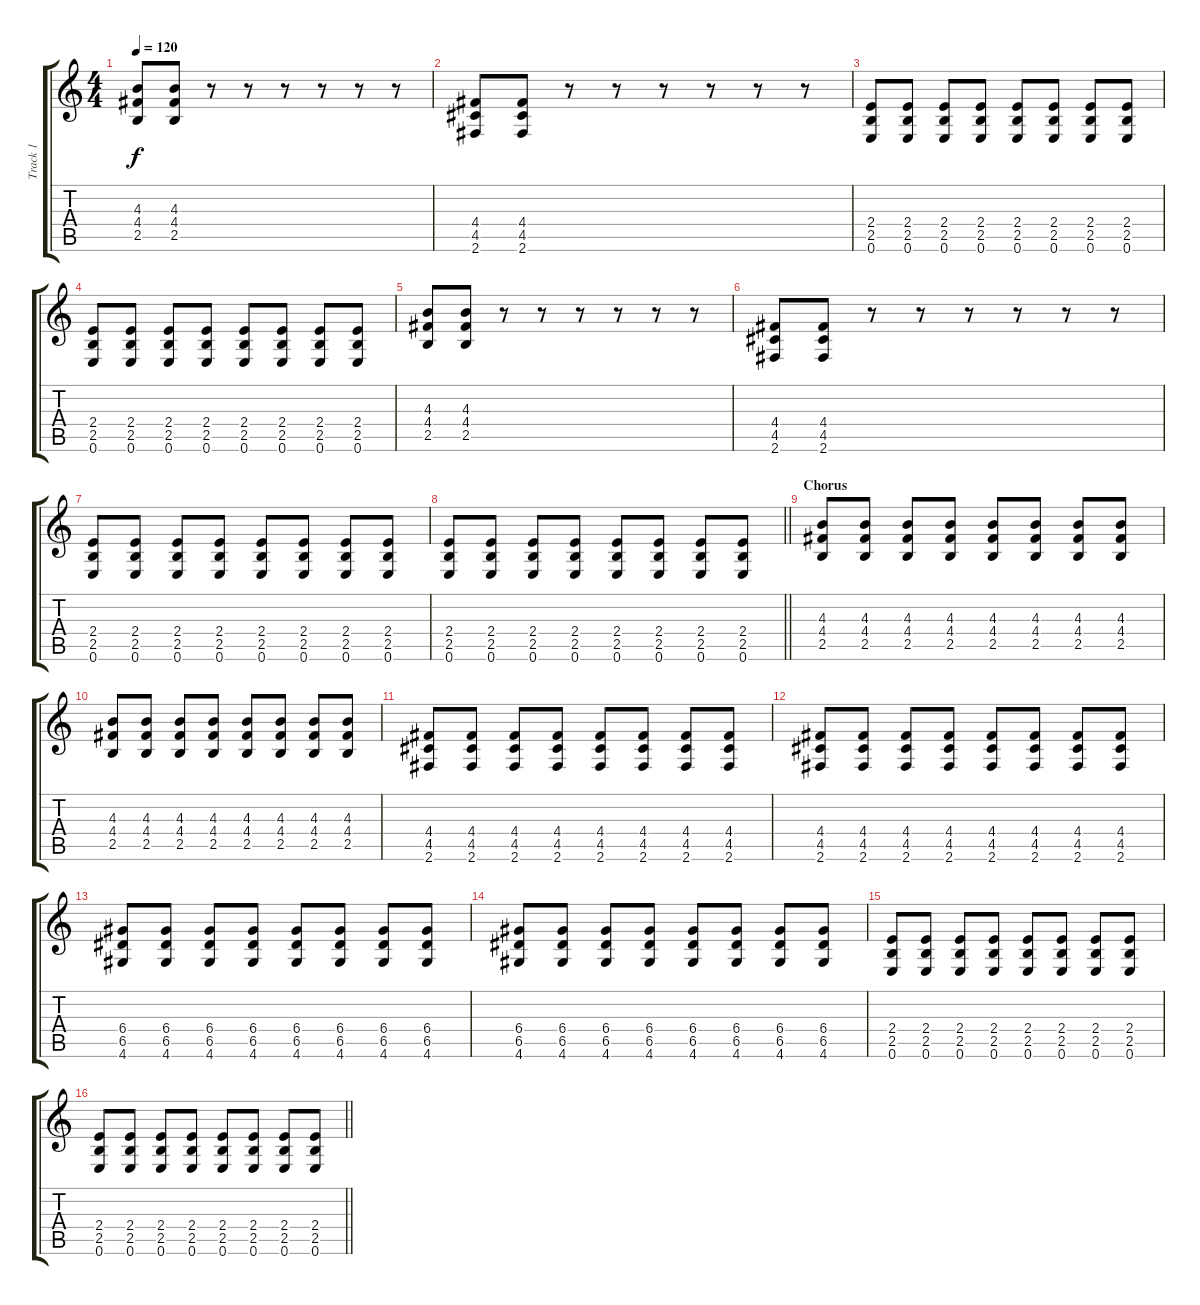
\track ("Track 1" "Track 1") {instrument distortionguitar}
\staff {score tabs}
\tuning (E4 B3 G3 D3 A2 E2) {hide}
\ts (4 4)
\tempo 120
\clef g2
\ks c
(4.3 4.4 2.5).8{dy f} (4.3 4.4 2.5).8 r.8 r.8 r.8 r.8 r.8 r.8 |
(4.4 4.5 2.6).8 (4.4 4.5 2.6).8 r.8 r.8 r.8 r.8 r.8 r.8 |
(2.4 2.5 0.6).8 (2.4 2.5 0.6).8 (2.4 2.5 0.6).8 (2.4 2.5 0.6).8 (2.4 2.5 0.6).8 (2.4 2.5 0.6).8 (2.4 2.5 0.6).8 (2.4 2.5 0.6).8 |
(2.4 2.5 0.6).8 (2.4 2.5 0.6).8 (2.4 2.5 0.6).8 (2.4 2.5 0.6).8 (2.4 2.5 0.6).8 (2.4 2.5 0.6).8 (2.4 2.5 0.6).8 (2.4 2.5 0.6).8 |
(4.3 4.4 2.5).8 (4.3 4.4 2.5).8 r.8 r.8 r.8 r.8 r.8 r.8 |
(4.4 4.5 2.6).8 (4.4 4.5 2.6).8 r.8 r.8 r.8 r.8 r.8 r.8 |
(2.4 2.5 0.6).8 (2.4 2.5 0.6).8 (2.4 2.5 0.6).8 (2.4 2.5 0.6).8 (2.4 2.5 0.6).8 (2.4 2.5 0.6).8 (2.4 2.5 0.6).8 (2.4 2.5 0.6).8 |
\barLineRight lightlight
(2.4 2.5 0.6).8 (2.4 2.5 0.6).8 (2.4 2.5 0.6).8 (2.4 2.5 0.6).8 (2.4 2.5 0.6).8 (2.4 2.5 0.6).8 (2.4 2.5 0.6).8 (2.4 2.5 0.6).8 |
\section ("" "Chorus")
(4.3 4.4 2.5).8 (4.3 4.4 2.5).8 (4.3 4.4 2.5).8 (4.3 4.4 2.5).8 (4.3 4.4 2.5).8 (4.3 4.4 2.5).8 (4.3 4.4 2.5).8 (4.3 4.4 2.5).8 |
(4.3 4.4 2.5).8 (4.3 4.4 2.5).8 (4.3 4.4 2.5).8 (4.3 4.4 2.5).8 (4.3 4.4 2.5).8 (4.3 4.4 2.5).8 (4.3 4.4 2.5).8 (4.3 4.4 2.5).8 |
(4.4 4.5 2.6).8 (4.4 4.5 2.6).8 (4.4 4.5 2.6).8 (4.4 4.5 2.6).8 (4.4 4.5 2.6).8 (4.4 4.5 2.6).8 (4.4 4.5 2.6).8 (4.4 4.5 2.6).8 |
(4.4 4.5 2.6).8 (4.4 4.5 2.6).8 (4.4 4.5 2.6).8 (4.4 4.5 2.6).8 (4.4 4.5 2.6).8 (4.4 4.5 2.6).8 (4.4 4.5 2.6).8 (4.4 4.5 2.6).8 |
(6.4 6.5 4.6).8 (6.4 6.5 4.6).8 (6.4 6.5 4.6).8 (6.4 6.5 4.6).8 (6.4 6.5 4.6).8 (6.4 6.5 4.6).8 (6.4 6.5 4.6).8 (6.4 6.5 4.6).8 |
(6.4 6.5 4.6).8 (6.4 6.5 4.6).8 (6.4 6.5 4.6).8 (6.4 6.5 4.6).8 (6.4 6.5 4.6).8 (6.4 6.5 4.6).8 (6.4 6.5 4.6).8 (6.4 6.5 4.6).8 |
(2.4 2.5 0.6).8 (2.4 2.5 0.6).8 (2.4 2.5 0.6).8 (2.4 2.5 0.6).8 (2.4 2.5 0.6).8 (2.4 2.5 0.6).8 (2.4 2.5 0.6).8 (2.4 2.5 0.6).8 |
\barLineRight lightlight
(2.4 2.5 0.6).8 (2.4 2.5 0.6).8 (2.4 2.5 0.6).8 (2.4 2.5 0.6).8 (2.4 2.5 0.6).8 (2.4 2.5 0.6).8 (2.4 2.5 0.6).8 (2.4 2.5 0.6).8
